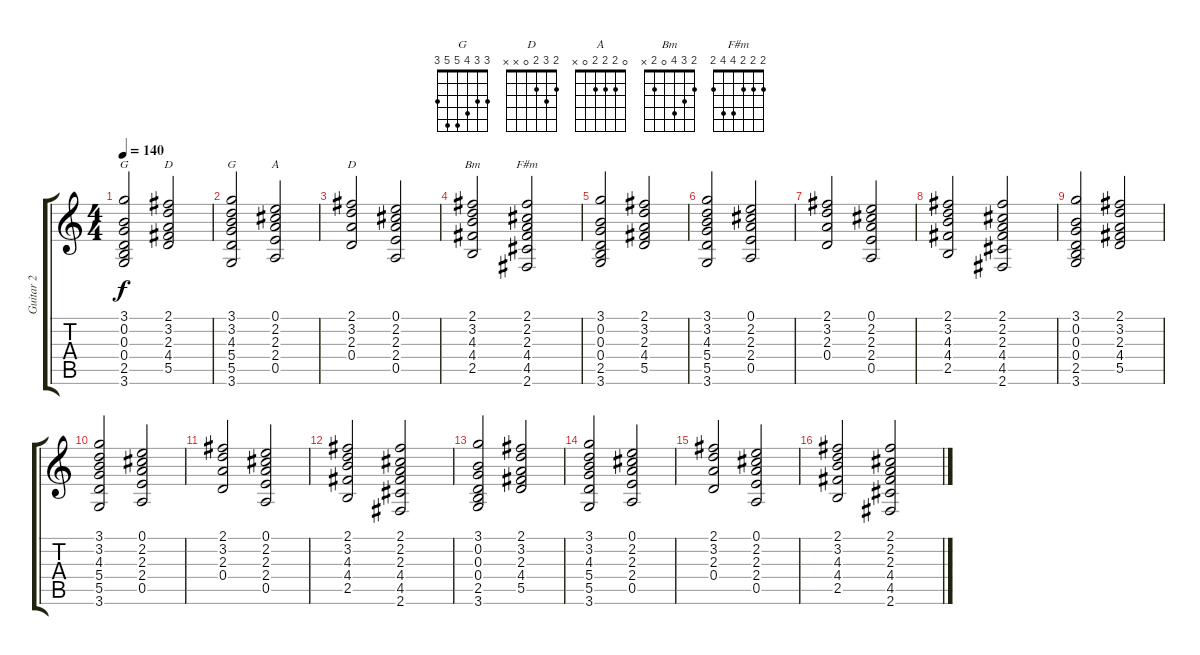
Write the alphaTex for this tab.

\track ("Guitar 2" "Guitar 2") {instrument overdrivenguitar}
\staff {score tabs}
\tuning (E4 B3 G3 D3 A2 E2) {hide}
\chord ("G" 3 0 0 0 2 3)
\chord ("D" 2 3 2 4 5 x)
\chord ("G" 3 3 4 5 5 3)
\chord ("A" 0 2 2 2 0 x)
\chord ("D" 2 3 2 0 x x)
\chord ("Bm" 2 3 4 0 2 x)
\chord ("F#m" 2 2 2 4 4 2)
\ts (4 4)
\tempo 140
\clef g2
\ks c
(3.1 0.2 0.3 0.4 2.5 3.6).2{ch "G" dy f} (2.1 3.2 2.3 4.4 5.5).2{ch "D"} |
(3.1 3.2 4.3 5.4 5.5 3.6).2{ch "G"} (0.1 2.2 2.3 2.4 0.5).2{ch "A"} |
(2.1 3.2 2.3 0.4).2{ch "D"} (0.1 2.2 2.3 2.4 0.5).2 |
(2.1 3.2 4.3 4.4 2.5).2{ch "Bm"} (2.1 2.2 2.3 4.4 4.5 2.6).2{ch "F#m"} |
(3.1 0.2 0.3 0.4 2.5 3.6).2 (2.1 3.2 2.3 4.4 5.5).2 |
(3.1 3.2 4.3 5.4 5.5 3.6).2 (0.1 2.2 2.3 2.4 0.5).2 |
(2.1 3.2 2.3 0.4).2 (0.1 2.2 2.3 2.4 0.5).2 |
(2.1 3.2 4.3 4.4 2.5).2 (2.1 2.2 2.3 4.4 4.5 2.6).2 |
(3.1 0.2 0.3 0.4 2.5 3.6).2 (2.1 3.2 2.3 4.4 5.5).2 |
(3.1 3.2 4.3 5.4 5.5 3.6).2 (0.1 2.2 2.3 2.4 0.5).2 |
(2.1 3.2 2.3 0.4).2 (0.1 2.2 2.3 2.4 0.5).2 |
(2.1 3.2 4.3 4.4 2.5).2 (2.1 2.2 2.3 4.4 4.5 2.6).2 |
(3.1 0.2 0.3 0.4 2.5 3.6).2 (2.1 3.2 2.3 4.4 5.5).2 |
(3.1 3.2 4.3 5.4 5.5 3.6).2 (0.1 2.2 2.3 2.4 0.5).2 |
(2.1 3.2 2.3 0.4).2 (0.1 2.2 2.3 2.4 0.5).2 |
(2.1 3.2 4.3 4.4 2.5).2 (2.1 2.2 2.3 4.4 4.5 2.6).2
